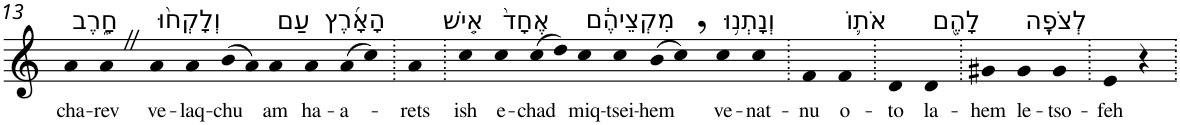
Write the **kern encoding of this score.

**kern	**text
*part1	*part1
*staff1	*staff1
*I"Piano	*
*I'Pno	*
!!LO:PB:g=z
*clefG2	*
*k[]	*
=13	=13
!LO:TX:a:t=חָ֑רֶב	!
!	!LO:LY:b
4a	cha-
!	!LO:LY:b
4aZ	-rev
!LO:TX:a:t=וְלָקְח֨וּ	!
!	!LO:LY:b
4a	ve-
!	!LO:LY:b
4a	-laq-
!	!LO:LY:b
(>8b	-chu
8a)	.
!LO:TX:a:t=עַם	!
!	!LO:LY:b
4a	am
!LO:TX:a:t=הָאָ֜רֶץ	!
!	!LO:LY:b
4a	ha-
!	!LO:LY:b
(>8a	-a-
8cc)	.
=14.	=14.
!	!LO:LY:b
4a	-rets
=15.	=15.
!LO:TX:a:t=אִ֤ישׁ	!
!	!LO:LY:b
4cc	ish
!LO:TX:a:t=אֶחָד֙	!
!	!LO:LY:b
4cc	e-
!	!LO:LY:b
(>8cc	-chad
8dd)	.
!LO:TX:a:t=מִקְצֵיהֶ֔ם	!
!	!LO:LY:b
4cc	miq-
!	!LO:LY:b
4cc	-tsei-
!	!LO:LY:b
(>8b	-hem
8cc,)	.
!LO:TX:a:t=וְנָתְנ֥וּ	!
!	!LO:LY:b
4cc	ve-
!	!LO:LY:b
4cc	-nat-
=16.	=16.
!	!LO:LY:b
4f	-nu
!LO:TX:a:t=אֹת֛וֹ	!
!	!LO:LY:b
4f	o-
=17.	=17.
!	!LO:LY:b
4d	-to
!LO:TX:a:t=לָהֶ֖ם	!
!	!LO:LY:b
4d	la-
=18.	=18.
!	!LO:LY:b
4g#X	-hem
!LO:TX:a:t=לְצֹפֶֽה	!
!	!LO:LY:b
4g#	le-
!	!LO:LY:b
4g#	-tso-
=19.	=19.
!	!LO:LY:b
4e	-feh
4r	.
=.	=.
*-	*-
